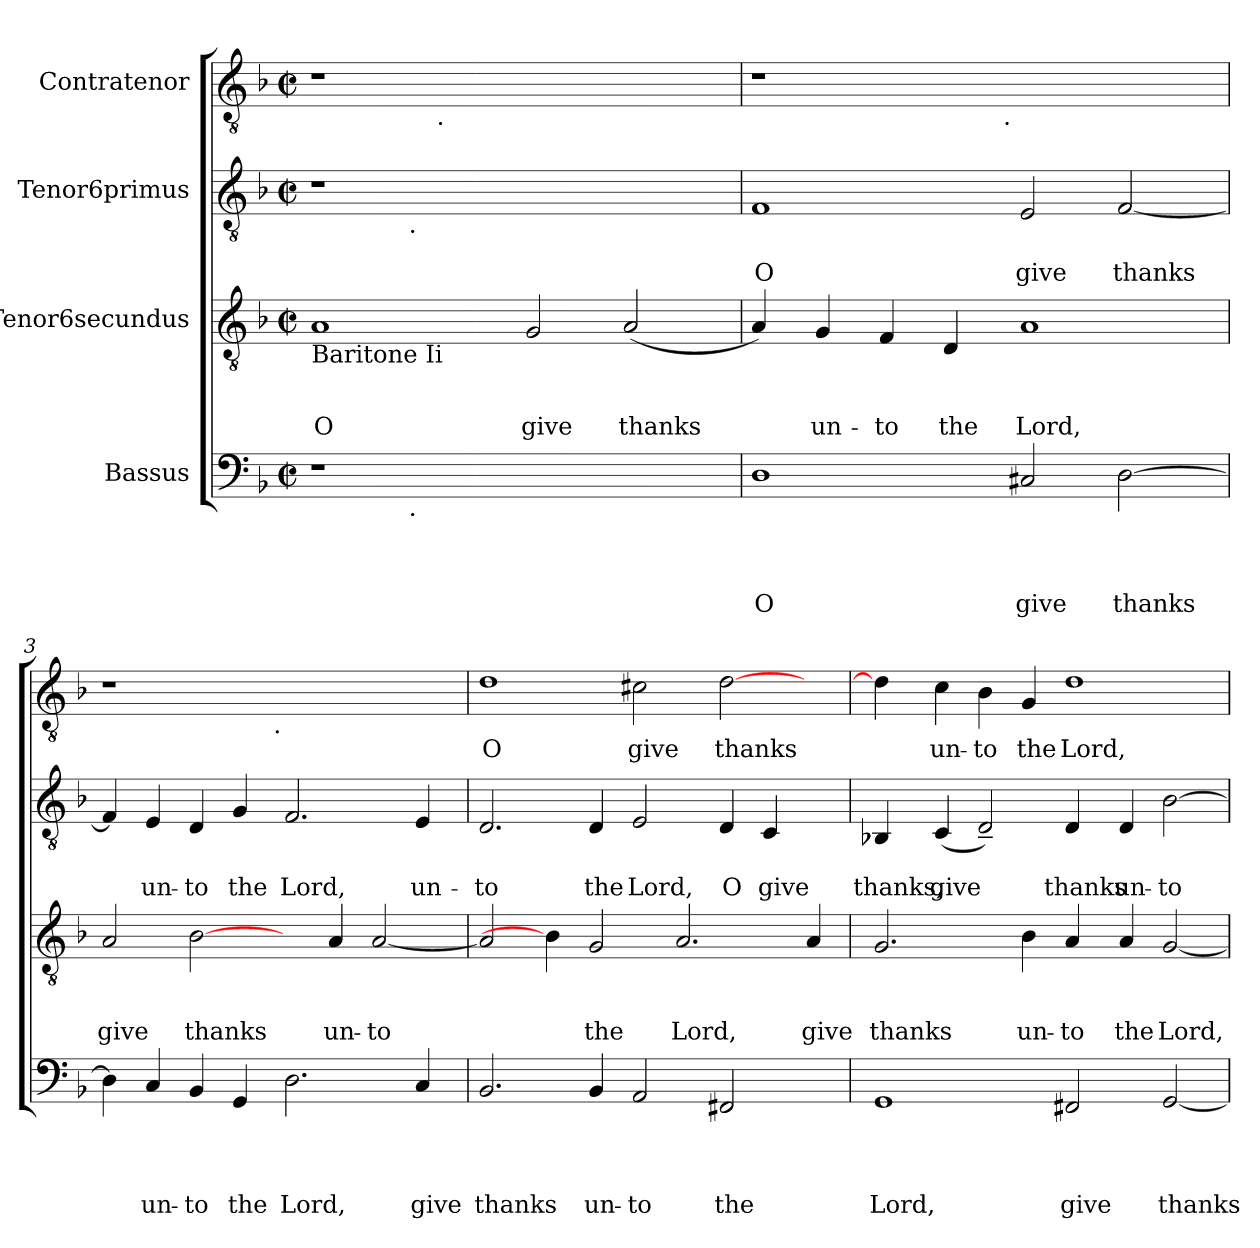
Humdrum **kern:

**kern	**text	**text	**text	**text	**kern	**text	**text	**text	**kern	**text	**text	**kern	**text
*part4	*part4	*part4	*part4	*part4	*part3	*part3	*part3	*part3	*part2	*part2	*part2	*part1	*part1
*staff4	*staff4	*staff4	*staff4	*staff4	*staff3	*staff3	*staff3	*staff3	*staff2	*staff2	*staff2	*staff1	*staff1
*I"Bassus	*	*	*	*	*I"Tenor6secundus	*	*	*	*I"Tenor6primus	*	*	*I"Contratenor	*
*clefF4	*	*	*	*	*clefGv2	*	*	*	*clefGv2	*	*	*clefGv2	*
*k[b-]	*	*	*	*	*k[b-]	*	*	*	*k[b-]	*	*	*k[b-]	*
*F:	*	*	*	*	*F:	*	*	*	*F:	*	*	*F:	*
*M2/2	*	*	*	*	*M2/2	*	*	*	*M2/2	*	*	*M2/2	*
*met(c|)	*	*	*	*	*met(c|)	*	*	*	*met(c|)	*	*	*met(c|)	*
=1	=1	=1	=1	=1	=1	=1	=1	=1	=1	=1	=1	=1	=1
!	!	!	!	!	!	!	!	!	!	!	!	!LO:TX:b:t=Tenor	!
!	!	!	!	!	!	!	!	!	!LO:TX:b:t=Baritone I	!	!	!	!
!	!	!	!	!	!LO:TX:b:t=Baritone Ii	!	!	!	!	!	!	!	!
!LO:TX:b:t=Bass	!	!	!	!	!	!	!	!	!	!	!	!	!
!	!	!	!	!	!	!	!	!LO:LY:b	!	!	!	!	!
*^	*	*	*	*	*	*	*	*	*^	*	*	*^	*
1r	2ryy	.	.	.	.	1A	.	.	O	1r	2ryy	.	.	1r	2ryy	.
!	!	!	!	!	!	!	!	!	!	!	!LO:TX:b:t=.	!	!	!	!	!
!	!LO:TX:b:t=.	!	!	!	!	!	!	!	!	!	!	!	!	!	!	!
.	1.ryy	.	.	.	.	.	.	.	.	.	1.ryy	.	.	.	16ryy	.
!	!	!	!	!	!	!	!	!	!	!	!	!	!	!	!LO:TX:b:t=.	!
.	.	.	.	.	.	.	.	.	.	.	.	.	.	.	1ryy	.
!	!	!	!	!	!	!	!	!	!LO:LY:b	!	!	!	!	!	!	!
1ryy	.	.	.	.	.	2G/	.	.	give	1ryy	.	.	.	1ryy	.	.
!	!	!	!	!	!	!	!	!	!LO:LY:b	!	!	!	!	!	!	!
.	.	.	.	.	.	(<2A/	.	.	thanks	.	.	.	.	.	.	.
.	.	.	.	.	.	.	.	.	.	.	.	.	.	.	4..ryy	.
=2	=2	=2	=2	=2	=2	=2	=2	=2	=2	=2	=2	=2	=2	=2	=2	=2
!	!	!	!	!	!LO:LY:b	!	!	!	!	!	!	!	!LO:LY:b	!	!	!
*v	*v	*	*	*	*	*	*	*	*	*v	*v	*	*	*	*	*
1D	.	.	.	O	4A/)	.	.	.	1F	.	O	1r	2ryy	.
!	!	!	!	!	!	!	!	!LO:LY:b	!	!	!	!	!	!
.	.	.	.	.	4G/	.	.	un-	.	.	.	.	.	.
!	!	!	!	!	!	!	!	!LO:LY:b	!	!	!	!	!	!
.	.	.	.	.	4F/	.	.	-to	.	.	.	.	4...ryy	.
!	!	!	!	!	!	!	!	!LO:LY:b	!	!	!	!	!	!
.	.	.	.	.	4D/	.	.	the	.	.	.	.	.	.
!	!	!	!	!	!	!	!	!	!	!	!	!	!LO:TX:b:t=.	!
.	.	.	.	.	.	.	.	.	.	.	.	.	1ryy	.
!	!	!	!	!LO:LY:b	!	!	!	!LO:LY:b	!	!	!LO:LY:b	!	!	!
2C#X/	.	.	.	give	1A	.	.	Lord,	2E/	.	give	1ryy	.	.
!	!	!	!	!LO:LY:b	!	!	!	!	!	!	!LO:LY:b	!	!	!
[>2D\	.	.	.	thanks	.	.	.	.	[<2F/	.	thanks	.	.	.
.	.	.	.	.	.	.	.	.	.	.	.	.	32ryy	.
=3	=3	=3	=3	=3	=3	=3	=3	=3	=3	=3	=3	=3	=3	=3
!	!	!	!	!	!	!	!	!LO:LY:b	!	!	!	!	!	!
4D\]	.	.	.	.	2A/	.	.	give	4F/]	.	.	1r	2ryy	.
!	!	!	!	!LO:LY:b	!	!	!	!	!	!	!LO:LY:b	!	!	!
4C/	.	.	.	un-	.	.	.	.	4E/	.	un-	.	.	.
!	!	!	!	!LO:LY:b	!	!	!	!LO:LY:b	!	!	!LO:LY:b	!	!	!
4BB-/	.	.	.	-to	[2B-\	.	.	thanks	4D/	.	-to	.	4...ryy	.
!	!	!	!	!LO:LY:b	!	!	!	!	!	!	!LO:LY:b	!	!	!
4GG/	.	.	.	the	.	.	.	.	4G/	.	the	.	.	.
!	!	!	!	!	!	!	!	!	!	!	!	!	!LO:TX:b:t=.	!
.	.	.	.	.	.	.	.	.	.	.	.	.	1ryy	.
!	!	!	!	!LO:LY:b	!	!	!	!	!	!	!LO:LY:b	!	!	!
2.D\	.	.	.	Lord,	4ryy	.	.	.	2.F/	.	Lord,	1ryy	.	.
!	!	!	!	!	!	!	!	!LO:LY:b	!	!	!	!	!	!
.	.	.	.	.	4A/	.	.	un-	.	.	.	.	.	.
!	!	!	!	!	!	!	!	!LO:LY:b	!	!	!	!	!	!
.	.	.	.	.	[<2A/	.	.	-to	.	.	.	.	.	.
!	!	!	!	!LO:LY:b	!	!	!	!	!	!	!LO:LY:b	!	!	!
4C/	.	.	.	give	.	.	.	.	4E/	.	un-	.	.	.
.	.	.	.	.	.	.	.	.	.	.	.	.	32ryy	.
!!LO:LB:g=z
=4	=4	=4	=4	=4	=4	=4	=4	=4	=4	=4	=4	=4	=4	=4
!	!	!	!	!LO:LY:b	!	!	!	!	!	!	!LO:LY:b	!	!	!LO:LY:b
*	*	*	*	*	*	*	*	*	*	*	*	*v	*v	*
2.BB-/	.	.	.	thanks	2A/]	.	.	.	2.D/	.	-to	1d	O
.	.	.	.	.	4B-\]	.	.	.	.	.	.	.	.
!	!	!	!	!LO:LY:b	!	!	!	!LO:LY:b	!	!	!LO:LY:b	!	!
4BB-/	.	.	.	un-	2G/	.	.	the	4D/	.	the	.	.
!	!	!	!	!LO:LY:b	!	!	!	!	!	!	!LO:LY:b	!	!LO:LY:b
2AA/	.	.	.	-to	.	.	.	.	2E/	.	Lord,	2c#X\	give
!	!	!	!	!	!	!	!	!LO:LY:b	!	!	!	!	!
.	.	.	.	.	2.A/	.	.	Lord,	.	.	.	.	.
!	!	!	!	!LO:LY:b	!	!	!	!	!	!	!LO:LY:b	!	!LO:LY:b
2FF#X/	.	.	.	the	.	.	.	.	4D/	.	O	[>2d\	thanks
!	!	!	!	!	!	!	!	!	!	!	!LO:LY:b	!	!
.	.	.	.	.	.	.	.	.	4C/	.	give	.	.
!	!	!	!	!	!	!	!	!LO:LY:b	!	!	!	!	!
4ryy	.	.	.	.	4A/	.	.	give	4ryy	.	.	4ryy	.
=5	=5	=5	=5	=5	=5	=5	=5	=5	=5	=5	=5	=5	=5
!	!	!	!	!LO:LY:b	!	!	!	!LO:LY:b	!	!	!LO:LY:b	!	!
1GG	.	.	.	Lord,	2.G/	.	.	thanks	4BB-X/	.	thanks,	4d\]	.
!	!	!	!	!	!	!	!	!	!	!	!LO:LY:b	!	!LO:LY:b
.	.	.	.	.	.	.	.	.	(<4C/	.	give	4c\	un-
!	!	!	!	!	!	!	!	!	!	!	!	!	!LO:LY:b
.	.	.	.	.	.	.	.	.	2D~</)	.	.	4B-\	-to
!	!	!	!	!	!	!	!	!LO:LY:b	!	!	!	!	!LO:LY:b
.	.	.	.	.	4B-\	.	.	un-	.	.	.	4G/	the
!	!	!	!	!LO:LY:b	!	!	!	!LO:LY:b	!	!	!LO:LY:b	!	!LO:LY:b
2FF#X/	.	.	.	give	4A/	.	.	-to	4D/	.	thanks	1d	Lord,
!	!	!	!	!	!	!	!	!LO:LY:b	!	!	!LO:LY:b	!	!
.	.	.	.	.	4A/	.	.	the	4D/	.	un-	.	.
!	!	!	!	!LO:LY:b	!	!	!	!LO:LY:b	!	!	!LO:LY:b	!	!
[<2GG/	.	.	.	thanks	[<2G/	.	.	Lord,	[>2B-\	.	-to	.	.
=	=	=	=	=	=	=	=	=	=	=	=	=	=
*-	*-	*-	*-	*-	*-	*-	*-	*-	*-	*-	*-	*-	*-
